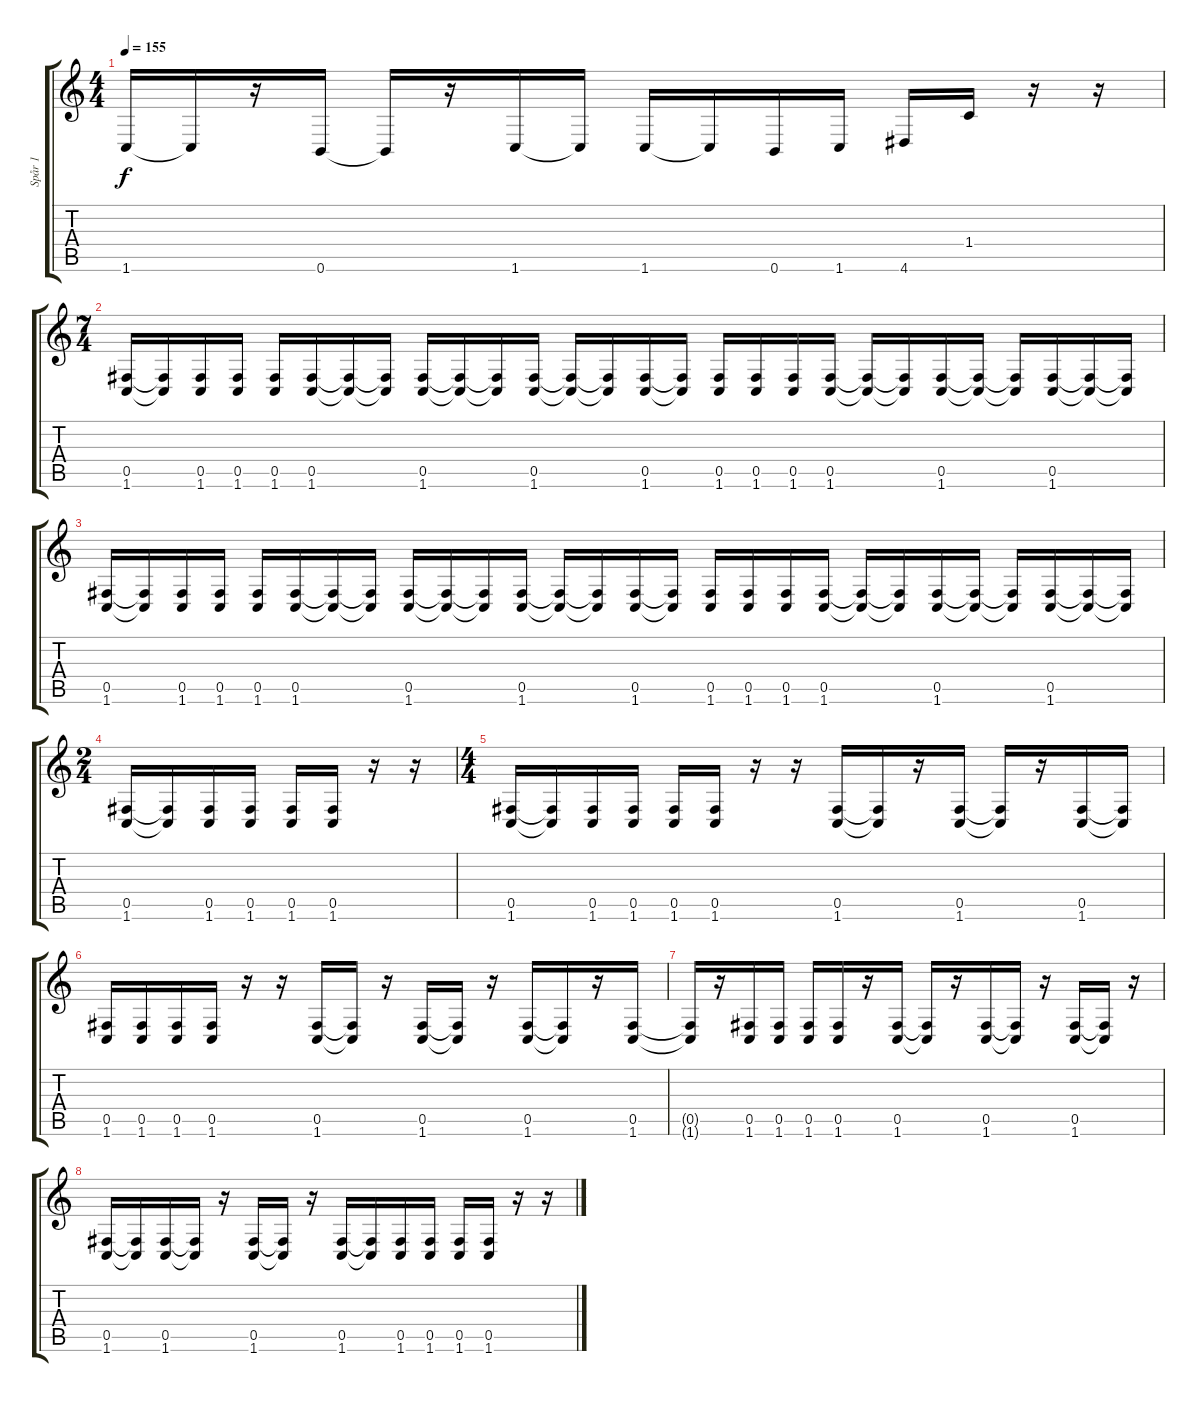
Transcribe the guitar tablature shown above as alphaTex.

\track ("Spår 1" "Spår 1") {instrument distortionguitar}
\staff {score tabs}
\tuning (Db4 Ab3 E3 B2 Gb2 B1) {hide}
\ts (4 4)
\tempo 155
\clef g2
\ks c
1.6.16{dy f} 1.6{t}.16 r.16 0.6.16 0.6{t}.16 r.16 1.6.16 1.6{t}.16 1.6.16 1.6{t}.16 0.6.16 1.6.16 4.6.16 1.4.16 r.16 r.16 |
\ts (7 4)
(0.5 1.6).16 (0.5{t} 1.6{t}).16 (0.5 1.6).16 (0.5 1.6).16 (0.5 1.6).16 (0.5 1.6).16 (0.5{t} 1.6{t}).16 (0.5{t} 1.6{t}).16 (0.5 1.6).16 (0.5{t} 1.6{t}).16 (0.5{t} 1.6{t}).16 (0.5 1.6).16 (0.5{t} 1.6{t}).16 (0.5{t} 1.6{t}).16 (0.5 1.6).16 (0.5{t} 1.6{t}).16 (0.5 1.6).16 (0.5 1.6).16 (0.5 1.6).16 (0.5 1.6).16 (0.5{t} 1.6{t}).16 (0.5{t} 1.6{t}).16 (0.5 1.6).16 (0.5{t} 1.6{t}).16 (0.5{t} 1.6{t}).16 (0.5 1.6).16 (0.5{t} 1.6{t}).16 (0.5{t} 1.6{t}).16 |
(0.5 1.6).16 (0.5{t} 1.6{t}).16 (0.5 1.6).16 (0.5 1.6).16 (0.5 1.6).16 (0.5 1.6).16 (0.5{t} 1.6{t}).16 (0.5{t} 1.6{t}).16 (0.5 1.6).16 (0.5{t} 1.6{t}).16 (0.5{t} 1.6{t}).16 (0.5 1.6).16 (0.5{t} 1.6{t}).16 (0.5{t} 1.6{t}).16 (0.5 1.6).16 (0.5{t} 1.6{t}).16 (0.5 1.6).16 (0.5 1.6).16 (0.5 1.6).16 (0.5 1.6).16 (0.5{t} 1.6{t}).16 (0.5{t} 1.6{t}).16 (0.5 1.6).16 (0.5{t} 1.6{t}).16 (0.5{t} 1.6{t}).16 (0.5 1.6).16 (0.5{t} 1.6{t}).16 (0.5{t} 1.6{t}).16 |
\ts (2 4)
(0.5 1.6).16 (0.5{t} 1.6{t}).16 (0.5 1.6).16 (0.5 1.6).16 (0.5 1.6).16 (0.5 1.6).16 r.16 r.16 |
\ts (4 4)
(0.5 1.6).16 (0.5{t} 1.6{t}).16 (0.5 1.6).16 (0.5 1.6).16 (0.5 1.6).16 (0.5 1.6).16 r.16 r.16 (0.5 1.6).16 (0.5{t} 1.6{t}).16 r.16 (0.5 1.6).16 (0.5{t} 1.6{t}).16 r.16 (0.5 1.6).16 (0.5{t} 1.6{t}).16 |
(0.5 1.6).16 (0.5 1.6).16 (0.5 1.6).16 (0.5 1.6).16 r.16 r.16 (0.5 1.6).16 (0.5{t} 1.6{t}).16 r.16 (0.5 1.6).16 (0.5{t} 1.6{t}).16 r.16 (0.5 1.6).16 (0.5{t} 1.6{t}).16 r.16 (0.5 1.6).16 |
(0.5{t} 1.6{t}).16 r.16 (0.5 1.6).16 (0.5 1.6).16 (0.5 1.6).16 (0.5 1.6).16 r.16 (0.5 1.6).16 (0.5{t} 1.6{t}).16 r.16 (0.5 1.6).16 (0.5{t} 1.6{t}).16 r.16 (0.5 1.6).16 (0.5{t} 1.6{t}).16 r.16 |
(0.5 1.6).16 (0.5{t} 1.6{t}).16 (0.5 1.6).16 (0.5{t} 1.6{t}).16 r.16 (0.5 1.6).16 (0.5{t} 1.6{t}).16 r.16 (0.5 1.6).16 (0.5{t} 1.6{t}).16 (0.5 1.6).16 (0.5 1.6).16 (0.5 1.6).16 (0.5 1.6).16 r.16 r.16
